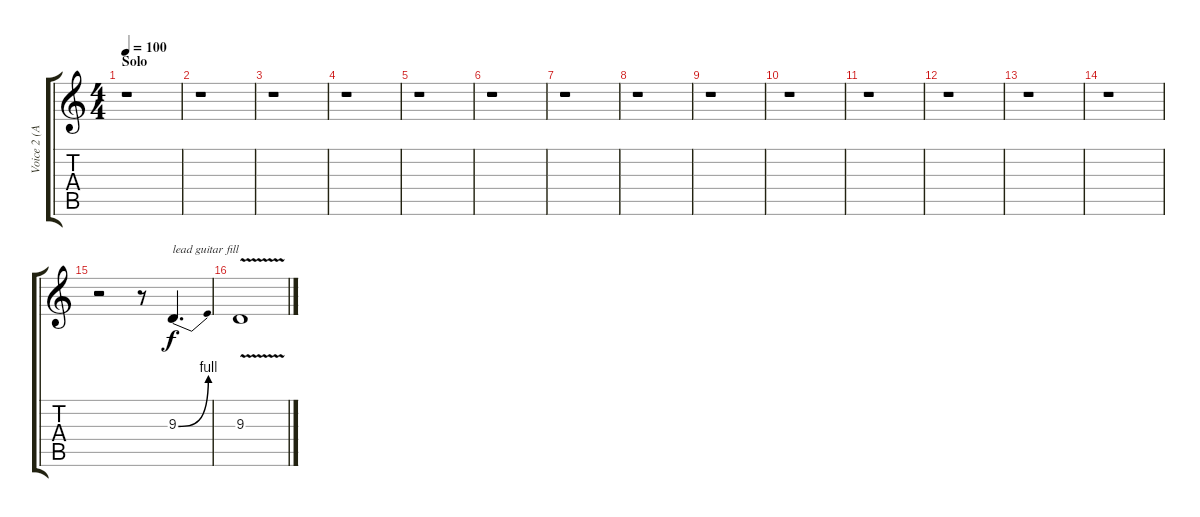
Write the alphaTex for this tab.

\track ("Voice 2 (Axl, Izzy, Duff)" "Voice 2 (A") {instrument lead2sawtooth}
\staff {score tabs}
\tuning (D4 A3 F3 C3 G2 D2) {hide}
\ts (4 4)
\section ("" "Solo")
\tempo 100
\clef g2
\ks c
r.1{dy f} |
r.1 |
r.1 |
r.1 |
r.1 |
r.1 |
r.1 |
r.1 |
r.1 |
r.1 |
r.1 |
r.1 |
r.1 |
r.1 |
r.2{volume 16 instrument distortionguitar} r.8 9.3{be (bend 0 0 60 4)}.4{d txt "lead guitar fill"} |
9.3{v}.1
